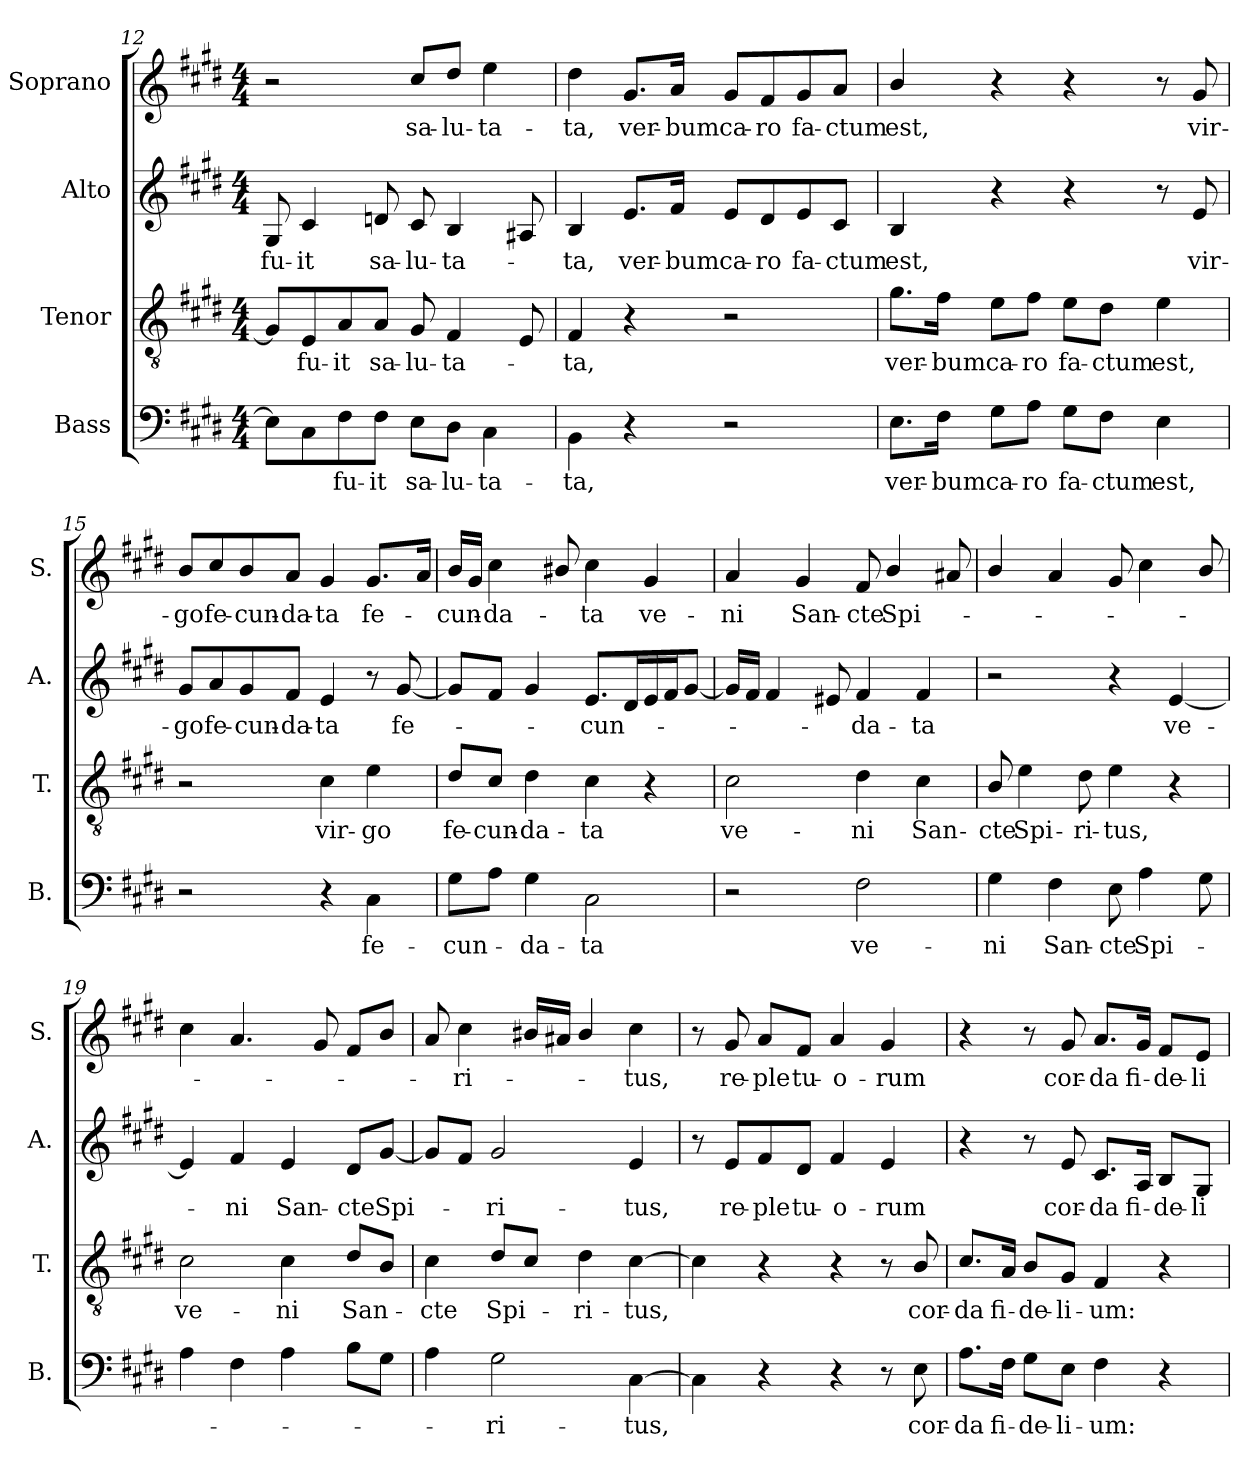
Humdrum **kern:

**kern	**text	**kern	**text	**kern	**text	**kern	**text
*part4	*part4	*part3	*part3	*part2	*part2	*part1	*part1
*staff4	*staff4	*staff3	*staff3	*staff2	*staff2	*staff1	*staff1
*I"Bass	*	*I"Tenor	*	*I"Alto	*	*I"Soprano	*
*I'B.	*	*I'T.	*	*I'A.	*	*I'S.	*
!!LO:LB:g=z
*clefF4	*	*clefGv2	*	*clefG2	*	*clefG2	*
*k[f#c#g#d#]	*	*k[f#c#g#d#]	*	*k[f#c#g#d#]	*	*k[f#c#g#d#]	*
*E:	*	*E:	*	*E:	*	*E:	*
*M4/4	*	*M4/4	*	*M4/4	*	*M4/4	*
=12	=12	=12	=12	=12	=12	=12	=12
8E\L]	.	8G#/L]	.	8G#/	fu-	2r	.
8C#\	.	8E/	fu-	4c#/	-it	.	.
8F#\	fu-	8A/	-it	.	.	.	.
8F#\J	-it	8A/J	sa-	8dn/	sa-	.	.
8E\L	sa-	8G#/	-lu-	8c#/	-lu-	8cc#/L	sa-
8D#\J	-lu-	4F#/	-ta-	4B/	-ta-	8dd#/J	-lu-
4C#\	-ta-	.	.	.	.	4ee\	-ta-
.	.	8E/	.	8A#X/	.	.	.
=13	=13	=13	=13	=13	=13	=13	=13
4BB\	-ta,	4F#/	-ta,	4B/	ta,	4dd#\	-ta,
4r	.	4r	.	8.e/L	ver-	8.g#/L	ver-
.	.	.	.	16f#/Jk	-bum	16a/Jk	-bum
2r	.	2r	.	8e/L	ca-	8g#/L	ca-
.	.	.	.	8d#/	-ro	8f#/	-ro
.	.	.	.	8e/	fa-	8g#/	fa-
.	.	.	.	8c#/J	-ctum	8a/J	-ctum
=14	=14	=14	=14	=14	=14	=14	=14
8.E\L	ver-	8.g#\L	ver-	4B/	est,	4b/	est,
16F#\Jk	-bum	16f#\Jk	-bum	.	.	.	.
8G#\L	ca-	8e\L	ca-	4r	.	4r	.
8A\J	-ro	8f#\J	-ro	.	.	.	.
8G#\L	fa-	8e\L	fa-	4r	.	4r	.
8F#\J	-ctum	8d#\J	-ctum	.	.	.	.
4E\	est,	4e\	est,	8r	.	8r	.
.	.	.	.	8e/	vir-	8g#/	vir-
!!LO:LB:g=z
=15	=15	=15	=15	=15	=15	=15	=15
2r	.	2r	.	8g#/L	-go	8b/L	-go
.	.	.	.	8a/	fe-	8cc#/	fe-
.	.	.	.	8g#/	-cun-	8b/	-cun-
.	.	.	.	8f#/J	-da-	8a/J	-da-
4r	.	4c#\	vir-	4e/	-ta	4g#/	-ta
4C#\	fe-	4e\	-go	8r	.	8.g#/L	fe-
.	.	.	.	[<8g#/	fe-	.	.
.	.	.	.	.	.	16a/Jk	.
=16	=16	=16	=16	=16	=16	=16	=16
8G#\L	-cun-	8d#/L	fe-	8g#/L]	.	16b/LL	-cun-
.	.	.	.	.	.	16g#/JJ	.
8A\J	.	8c#/J	-cun-	8f#/J	.	4cc#\	-da-
4G#\	-da-	4d#\	-da-	4g#/	.	.	.
.	.	.	.	.	.	8b#X/	.
2C#\	-ta	4c#\	-ta	8.e/L	-cun-	4cc#\	-ta
.	.	.	.	16d#/L	.	.	.
.	.	4r	.	16e/	.	4g#/	ve-
.	.	.	.	16f#/J	.	.	.
.	.	.	.	[8g#/J	.	.	.
=17	=17	=17	=17	=17	=17	=17	=17
2r	.	2c#\	ve-	16g#/LL]	.	4a/	-ni
.	.	.	.	16f#/JJ	.	.	.
.	.	.	.	4f#/	.	.	.
.	.	.	.	.	.	4g#/	San-
.	.	.	.	8e#X/	.	.	.
2F#\	ve-	4d#\	-ni	4f#/	-da-	8f#/	-cte
.	.	.	.	.	.	4b/	Spi-
.	.	4c#\	San-	4f#/	-ta	.	.
.	.	.	.	.	.	8a#X/	.
=18	=18	=18	=18	=18	=18	=18	=18
4G#\	-ni	8B/	-cte	2r	.	4b/	.
.	.	4e\	Spi-	.	.	.	.
4F#\	San-	.	.	.	.	4a/	.
.	.	8d#\	-ri-	.	.	.	.
8E\	-cte	4e\	-tus,	4r	.	8g#/	.
4A\	Spi-	.	.	.	.	4cc#\	.
.	.	4r	.	[<4e/	ve-	.	.
8G#\	.	.	.	.	.	8b/	.
!!LO:PB:g=z
=19	=19	=19	=19	=19	=19	=19	=19
4A\	.	2c#\	ve-	4e/]	.	4cc#\	.
4F#\	.	.	.	4f#/	-ni	4.a/	.
4A\	.	4c#\	-ni	4e/	San-	.	.
.	.	.	.	.	.	8g#/	.
8B\L	.	8d#/L	San-	8d#/L	-cte	8f#/L	.
8G#\J	.	8B/J	.	[8g#/J	Spi-	8b/J	.
=20	=20	=20	=20	=20	=20	=20	=20
4A\	.	4c#\	-cte	8g#/L]	.	8a/	.
.	.	.	.	8f#/J	.	4cc#\	-ri-
2G#\	-ri-	8d#/L	Spi-	2g#/	-ri-	.	.
.	.	8c#/J	.	.	.	16b#X/LL	.
.	.	.	.	.	.	16a#X/JJ	.
.	.	4d#\	-ri-	.	.	4b#/	.
[<4C#\	-tus,	[>4c#\	-tus,	4e/	-tus,	4cc#\	-tus,
=21	=21	=21	=21	=21	=21	=21	=21
4C#\]	.	4c#\]	.	8r	.	8r	.
.	.	.	.	8e/L	re-	8g#/	re-
4r	.	4r	.	8f#/	-ple	8a/L	-ple
.	.	.	.	8d#/J	tu-	8f#/J	tu-
4r	.	4r	.	4f#/	-o-	4a/	-o-
8r	.	8r	.	4e/	-rum	4g#/	-rum
8E\	cor-	8B/	cor-	.	.	.	.
=22	=22	=22	=22	=22	=22	=22	=22
8.A\L	-da	8.c#/L	-da	4r	.	4r	.
16F#\Jk	fi-	16A/Jk	fi-	.	.	.	.
8G#\L	-de-	8B/L	-de-	8r	.	8r	.
8E\J	-li-	8G#/J	-li-	8e/	cor-	8g#/	cor-
4F#\	-um:	4F#/	-um:	8.c#/L	-da	8.a/L	-da
.	.	.	.	16A/Jk	fi-	16g#/Jk	fi-
4r	.	4r	.	8B/L	-de-	8f#/L	-de-
.	.	.	.	8G#/J	-li-	8e/J	-li-
=	=	=	=	=	=	=	=
*-	*-	*-	*-	*-	*-	*-	*-
